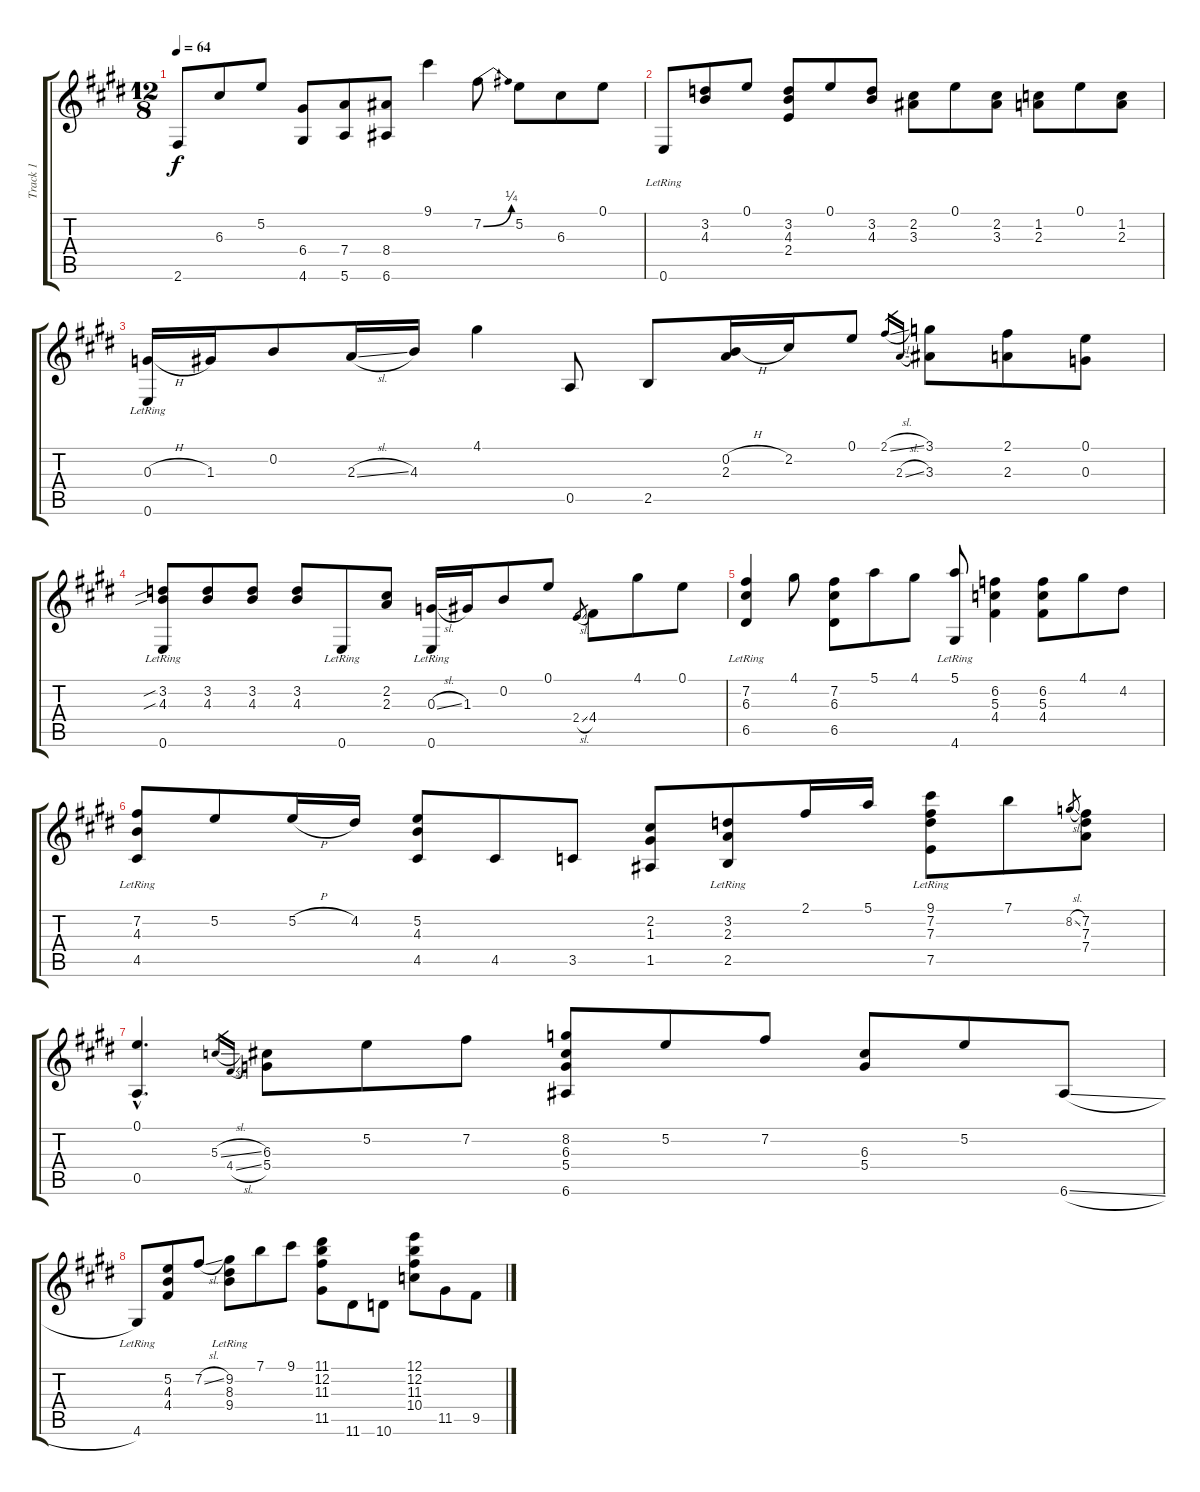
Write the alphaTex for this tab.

\track ("Track 1" "Track 1") {instrument electricguitarjazz}
\staff {score tabs}
\tuning (E4 B3 G3 D3 A2 E2) {hide}
\ts (12 8)
\tempo 64
\clef g2
\ks e
2.6.8{dy f} 6.3.8 5.2.8 (6.4 4.6).8 (7.4 5.6).8 (8.4 6.6).8 9.1.4 7.2{be (bend 0 0 60 1)}.8 5.2.8 6.3.8 0.1.8 |
0.6{lr}.8 (3.2 4.3).8 0.1.8 (3.2 4.3 2.4).8 0.1.8 (3.2 4.3).8 (2.2 3.3).8 0.1.8 (2.2 3.3).8 (1.2 2.3).8 0.1.8 (1.2 2.3).8 |
(0.3{h} 0.6{lr}).16 1.3.16 0.2.8 2.3{sl}.16 4.3.16 4.1.4 0.5.8 2.5.8 (0.2{h} 2.3).16 2.2.16 0.1.8 2.1{sl}.16{gr} 2.3{sl}.16{gr} (3.1 3.3).8 (2.1 2.3).8 (0.1 0.3).8 |
(3.2{sib} 4.3{sib} 0.6{lr}).8 (3.2 4.3).8 (3.2 4.3).8 (3.2 4.3).8 0.6{lr}.8 (2.2 2.3).8 (0.3{sl} 0.6{lr}).16 1.3.16 0.2.8 0.1.8 2.4{sl}.8{gr} 4.4.8 4.1.8 0.1.8 |
(7.2 6.3 6.5{lr}).4 4.1.8 (7.2 6.3 6.5).8 5.1.8 4.1.8 (5.1 4.6{lr}).8 (6.2 5.3 4.4).4 (6.2 5.3 4.4).8 4.1.8 4.2.8 |
(7.2 4.3 4.5{lr}).8 5.2.8 5.2{h}.16 4.2.16 (5.2 4.3 4.5).8 4.5.8 3.5.8 (2.2 1.3 1.5).8 (3.2 2.3 2.5{lr}).8 2.1.16 5.1.16 (9.1 7.2 7.3 7.5{lr}).8 7.1.8 8.2{sl}.8{gr} (7.2 7.3 7.4).8 |
(0.1{hac} 0.5{hac}).4{d} 5.3{sl}.16{gr} 4.4{sl}.16{gr} (6.3 5.4).8 5.2.8 7.2.8 (8.2 6.3 5.4 6.6).8 5.2.8 7.2.8 (6.3 5.4).8 5.2.8 6.6{sl}.8 |
4.6{lr}.8 (5.2 4.3 4.4).8 7.2{sl}.8 (9.2 8.3 9.4{lr}).8 7.1.8 9.1.8 (11.1 12.2 11.3 11.5).8 11.6.8 10.6.8 (12.1 12.2 11.3 10.4).8 11.5.8 9.5.8
